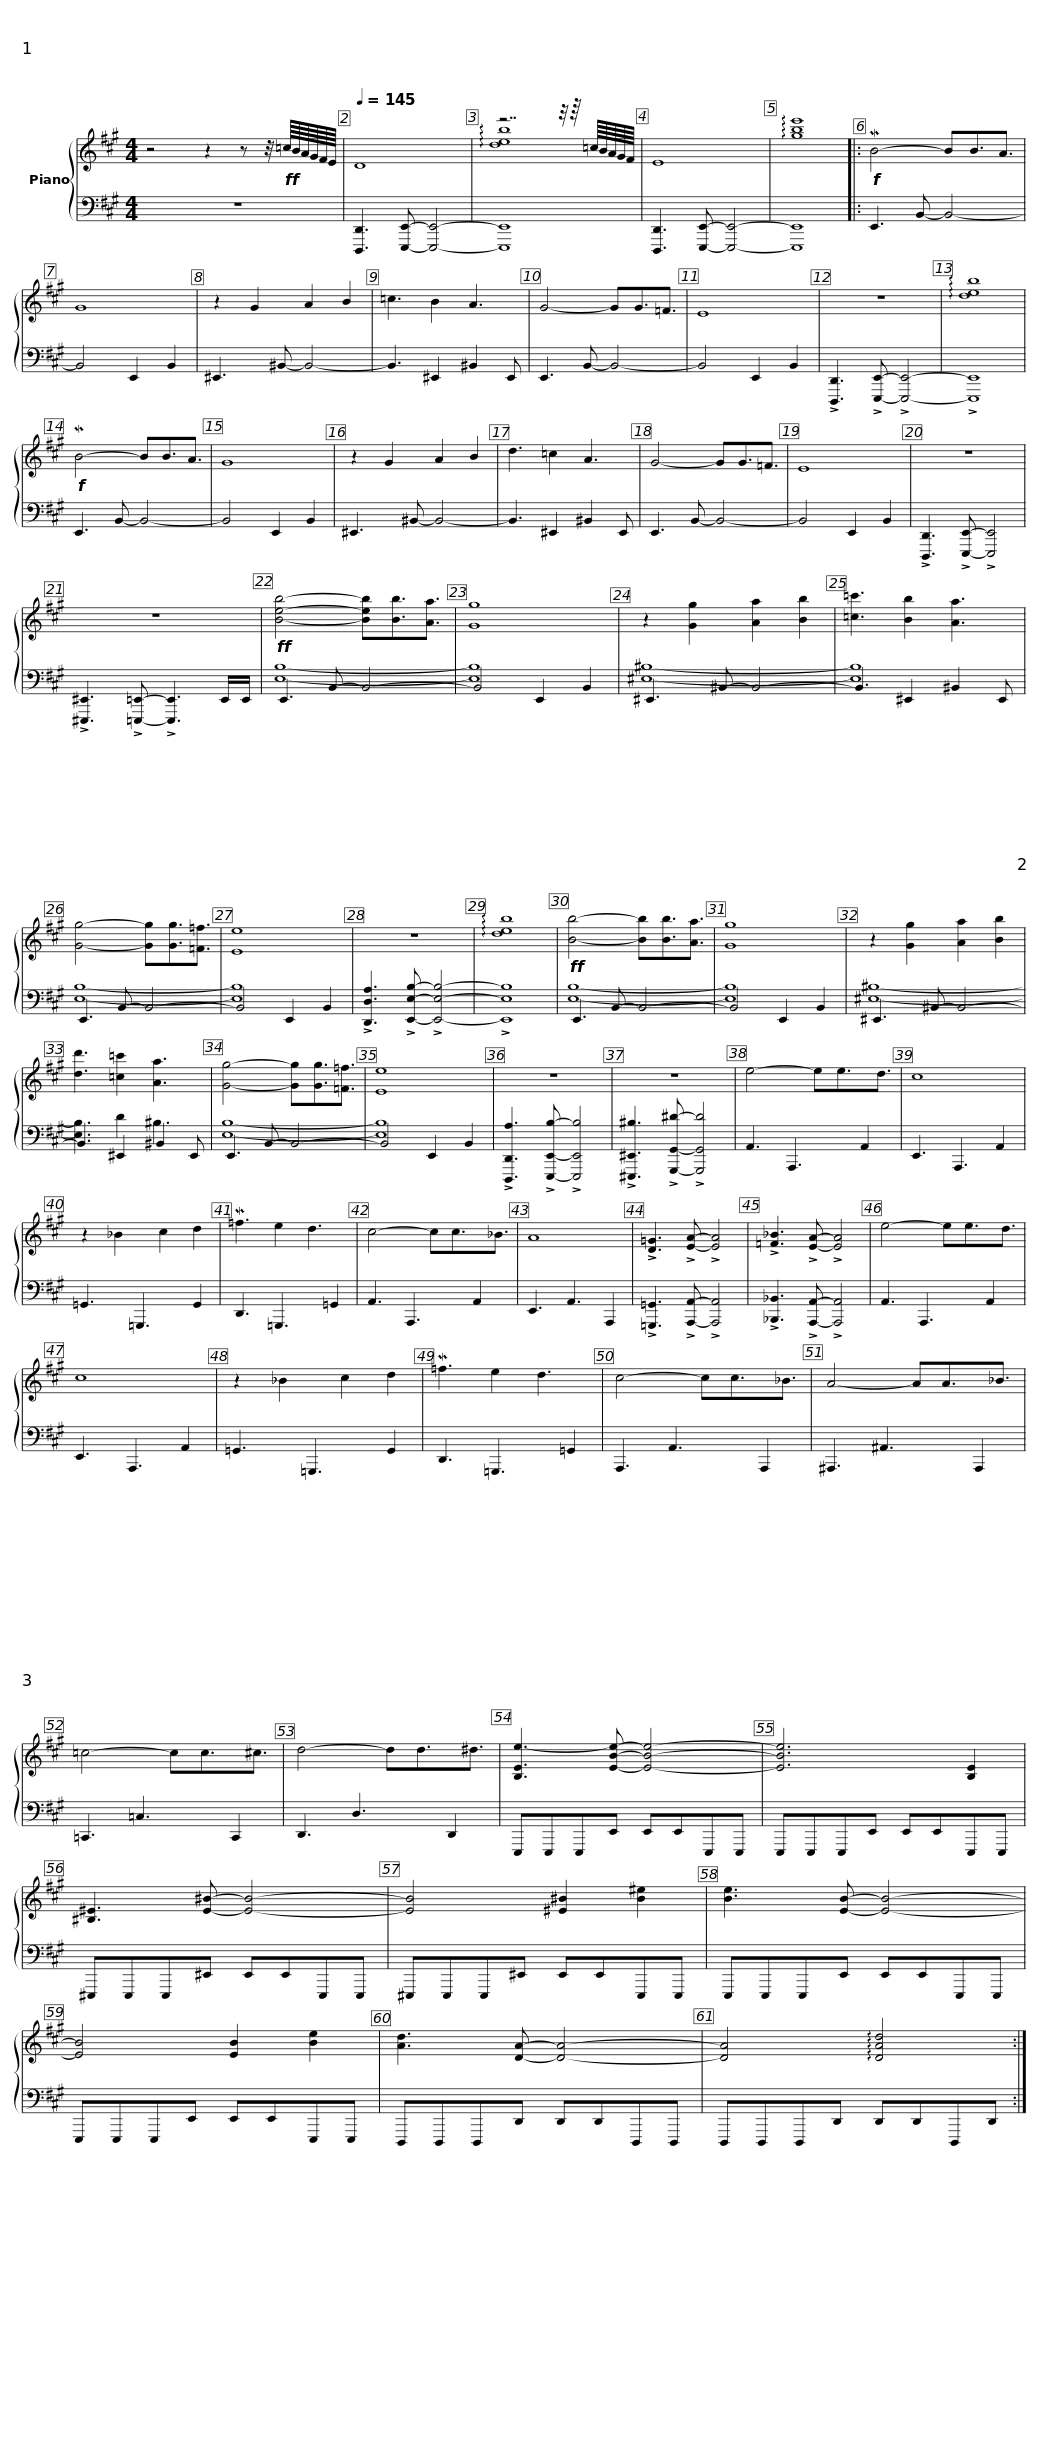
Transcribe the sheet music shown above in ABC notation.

X:1
%%score { ( 1 3 ) | ( 2 4 ) }
L:1/8
M:4/4
I:linebreak $
K:A
V:1 treble
V:3 treble
V:2 bass
V:4 bass
V:1
 z4 z2 z z/4!ff! =c/8B/8A/8G/8F/8E/8 |[Q:1/4=145] D8 | z7 z/4 z/8 =c/8B/8A/8G/8F/8 | E8 | !arpeggio![gbe']8 |: %5
!f! MB4- BB3/2A3/2 |$ G8 | z2 G2 A2 B2 | =c3 B2 A3 | G4- GG3/2=F3/2 | %10
 E8 | z8 | !arpeggio![deb]8 |!f! MB4- BB3/2A3/2 |$ G8 | %15
 z2 G2 A2 B2 | d3 =c2 A3 | G4- GG3/2=F3/2 | E8 | z8 | %20
 z8 |$!ff! [Beb]4- [Beb][Bb]3/2[Aa]3/2 | [Gg]8 | z2 [Gg]2 [Aa]2 [Bb]2 | [=c=c']3 [Bb]2 [Aa]3 | %25
 [Gg]4- [Gg][Gg]3/2[=F=f]3/2 | [Ee]8 |$ z8 | !arpeggio![deb]8 |!ff! [Bb]4- [Bb][Bb]3/2[Aa]3/2 | %30
 [Gg]8 | z2 [Gg]2 [Aa]2 [Bb]2 | [dd']3 [=c=c']2 [Aa]3 |$ [Gg]4- [Gg][Gg]3/2[=F=f]3/2 | [Ee]8 | %35
 z8 | z8 |[K:A] e4- ee3/2d3/2 | c8 | z2 _B2 c2 d2 |$ %40
 M=f3 e2 d3 | c4- cc3/2_B3/2 | A8 | !>![D=G]3 !>![EA]- !>![EA]4 | !>![=F_B]3 !>![EA]- !>![EA]4 | %45
 e4- ee3/2d3/2 | c8 |$ z2 _B2 c2 d2 | M=f3 e2 d3 | c4- cc3/2_B3/2 | %50
 A4- AA3/2_B3/2 | =c4- cc3/2^c3/2 | d4- dd3/2^d3/2 |$ [B,Ee-]3 [EBe]- [EBe]4- | [EBe]6 [B,E]2 | %55
 [^B,^E]3 [E^B]- [EB]4- |$ [EB]4 [^E^B]2 [B^e]2 | [Be]3 [EB]- [EB]4- | [EB]4 [EB]2 [Be]2 |$ [Ad]3 [DA]- [DA]4- | %60
 [DA]4 !arpeggio![DAd]4 :| %61
V:2
 z8 | [D,,,D,,]3 [E,,,E,,]- [E,,,E,,]4- | [E,,,E,,]8 | [D,,,D,,]3 [E,,,E,,]- [E,,,E,,]4- | [E,,,E,,]8 |: %5
 E,,3 B,,- B,,4- |$ B,,4 E,,2 B,,2 | ^E,,3 ^B,,- B,,4- | B,,3 ^E,,2 ^B,,2 E,, | E,,3 B,,- B,,4- | %10
 B,,4 E,,2 B,,2 | !>![D,,,D,,]3 !>![E,,,E,,]- !>![E,,,E,,]4- | !>![E,,,E,,]8 | E,,3 B,,- B,,4- |$ B,,4 E,,2 B,,2 | %15
 ^E,,3 ^B,,- B,,4- | B,,3 ^E,,2 ^B,,2 E,, | E,,3 B,,- B,,4- | B,,4 E,,2 B,,2 | !>![D,,,D,,]3 !>![E,,,E,,]- !>![E,,,E,,]4 | %20
 !>![^E,,,^E,,]3 !>![=E,,,=E,,]- !>![E,,,E,,]3 E,,/E,,/ |$ E,,3 B,,- B,,4- | B,,4 E,,2 B,,2 | ^E,,3 ^B,,- B,,4- | B,,3 ^E,,2 ^B,,2 E,, | %25
 E,,3 B,,- B,,4- | B,,4 E,,2 B,,2 |$ !>![D,,D,A,]3 !>![E,,E,B,]- !>![E,,E,B,]4- | !>![E,,E,B,]8 | E,,3 B,,- B,,4- | %30
 B,,4 E,,2 B,,2 | ^E,,3 ^B,,- B,,4- | B,,3 ^E,,2 ^B,,2 E,, |$ E,,3 B,,- B,,4- | B,,4 E,,2 B,,2 | %35
 !>![D,,,D,,A,]3 !>![E,,,E,,B,]- !>![E,,,E,,B,]4 | !>![^E,,,^E,,^B,]3 !>![G,,,G,,^D]- !>![G,,,G,,D]4 |[K:A] A,,3 A,,,3 A,,2 | E,,3 A,,,3 A,,2 | =G,,3 =G,,,3 G,,2 |$ %40
 D,,3 =G,,,3 =G,,2 | A,,3 A,,,3 A,,2 | E,,3 A,,3 A,,,2 | !>![=G,,,=G,,]3 !>![A,,,A,,]- !>![A,,,A,,]4 | !>![_B,,,_B,,]3 !>![A,,,A,,]- !>![A,,,A,,]4 | %45
 A,,3 A,,,3 A,,2 | E,,3 A,,,3 A,,2 |$ =G,,3 =G,,,3 G,,2 | D,,3 =G,,,3 =G,,2 | A,,,3 A,,3 A,,,2 | %50
 ^A,,,3 ^A,,3 A,,,2 | =C,,3 =C,3 C,,2 | D,,3 D,3 D,,2 |$ E,,,E,,,E,,,E,, E,,E,,E,,,E,,, | E,,,E,,,E,,,E,, E,,E,,E,,,E,,, | %55
 ^E,,,E,,,E,,,^E,, E,,E,,E,,,E,,, |$ ^E,,,E,,,E,,,^E,, E,,E,,E,,,E,,, | E,,,E,,,E,,,E,, E,,E,,E,,,E,,, | E,,,E,,,E,,,E,, E,,E,,E,,,E,,, |$ D,,,D,,,D,,,D,, D,,D,,D,,,D,,, | %60
 D,,,D,,,D,,,D,, D,,D,,D,,,D,, :| %61
V:3
 x8 | x8 | !arpeggio![deb]8 | x8 | x8 |: %5
 x8 |$ x8 | x8 | x8 | x8 | %10
 x8 | x8 | x8 | x8 |$ x8 | %15
 x8 | x8 | x8 | x8 | x8 | %20
 x8 |$ x8 | x8 | x8 | x8 | %25
 x8 | x8 |$ x8 | x8 | x8 | %30
 x8 | x8 | x8 |$ x8 | x8 | %35
 x8 | x8 |[K:A] x8 | x8 | x8 |$ %40
 x8 | x8 | x8 | x8 | x8 | %45
 x8 | x8 |$ x8 | x8 | x8 | %50
 x8 | x8 | x8 |$ x8 | x8 | %55
 x8 |$ x8 | x8 | x8 |$ x8 | %60
 x8 :| %61
V:4
 x8 | x8 | x8 | x8 | x8 |: %5
 x8 |$ x8 | x8 | x8 | x8 | %10
 x8 | x8 | x8 | x8 |$ x8 | %15
 x8 | x8 | x8 | x8 | x8 | %20
 x8 |$ [E,B,]8- | [E,B,]8 | [^E,^B,]8- | [E,B,]8 | %25
 [E,B,]8- | [E,B,]8 |$ x8 | x8 | [E,B,]8- | %30
 [E,B,]8 | [^E,^B,]8- | [E,B,]3 D2 ^B,3 |$ [E,B,]8- | [E,B,]8 | %35
 x8 | x8 |[K:A] x8 | x8 | x8 |$ %40
 x8 | x8 | x8 | x8 | x8 | %45
 x8 | x8 |$ x8 | x8 | x8 | %50
 x8 | x8 | x8 |$ x8 | x8 | %55
 x8 |$ x8 | x8 | x8 |$ x8 | %60
 x8 :| %61
